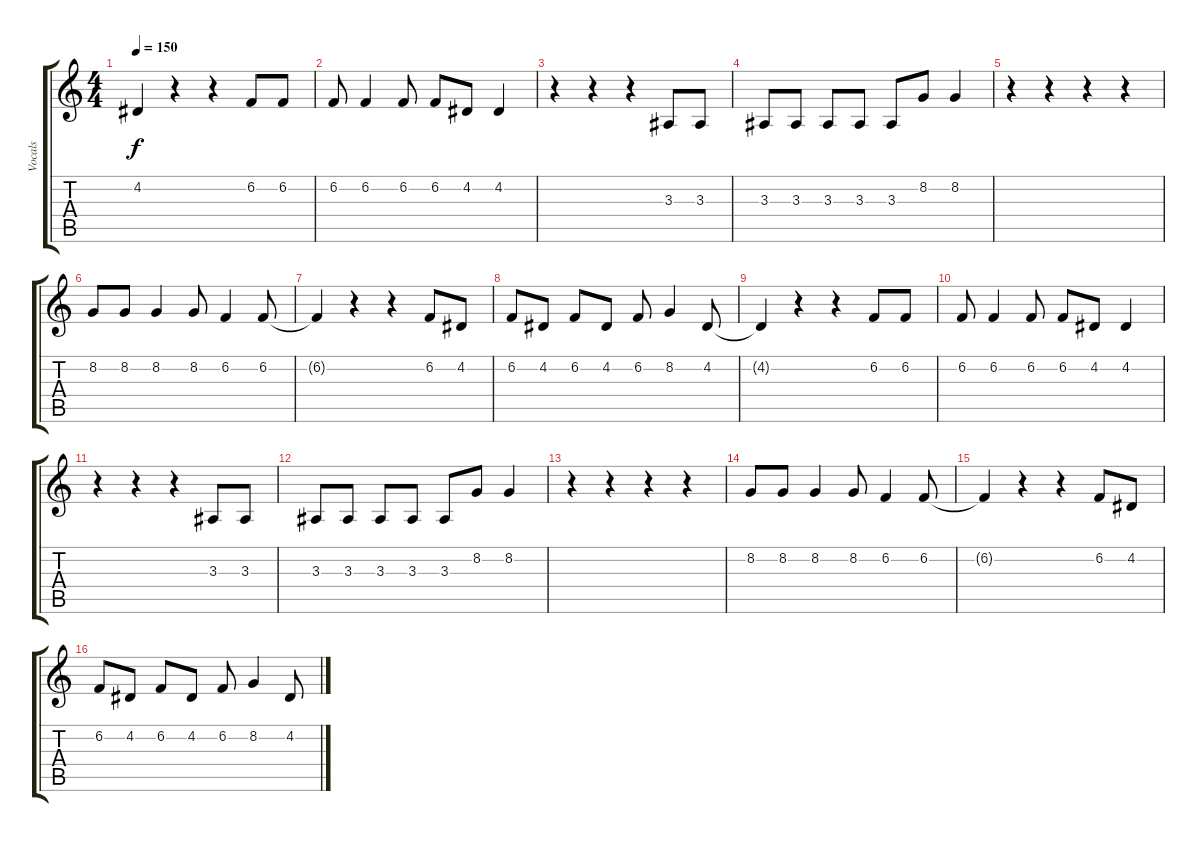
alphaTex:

\track ("Vocals" "Vocals") {instrument harmonica}
\staff {score tabs}
\tuning (E4 B3 G3 D3 A2 E2) {hide}
\ts (4 4)
\tempo 150
\clef g2
\ks c
4.2{t}.4{dy f} r.4 r.4 6.2.8 6.2.8 |
6.2.8 6.2.4 6.2.8 6.2.8 4.2.8 4.2.4 |
r.4 r.4 r.4 3.3.8 3.3.8 |
3.3.8 3.3.8 3.3.8 3.3.8 3.3.8 8.2.8 8.2.4 |
r.4 r.4 r.4 r.4 |
8.2.8 8.2.8 8.2.4 8.2.8 6.2.4 6.2.8 |
6.2{t}.4 r.4 r.4 6.2.8 4.2.8 |
6.2.8 4.2.8 6.2.8 4.2.8 6.2.8 8.2.4 4.2.8 |
4.2{t}.4 r.4 r.4 6.2.8 6.2.8 |
6.2.8 6.2.4 6.2.8 6.2.8 4.2.8 4.2.4 |
r.4 r.4 r.4 3.3.8 3.3.8 |
3.3.8 3.3.8 3.3.8 3.3.8 3.3.8 8.2.8 8.2.4 |
r.4 r.4 r.4 r.4 |
8.2.8 8.2.8 8.2.4 8.2.8 6.2.4 6.2.8 |
6.2{t}.4 r.4 r.4 6.2.8 4.2.8 |
6.2.8 4.2.8 6.2.8 4.2.8 6.2.8 8.2.4 4.2.8
